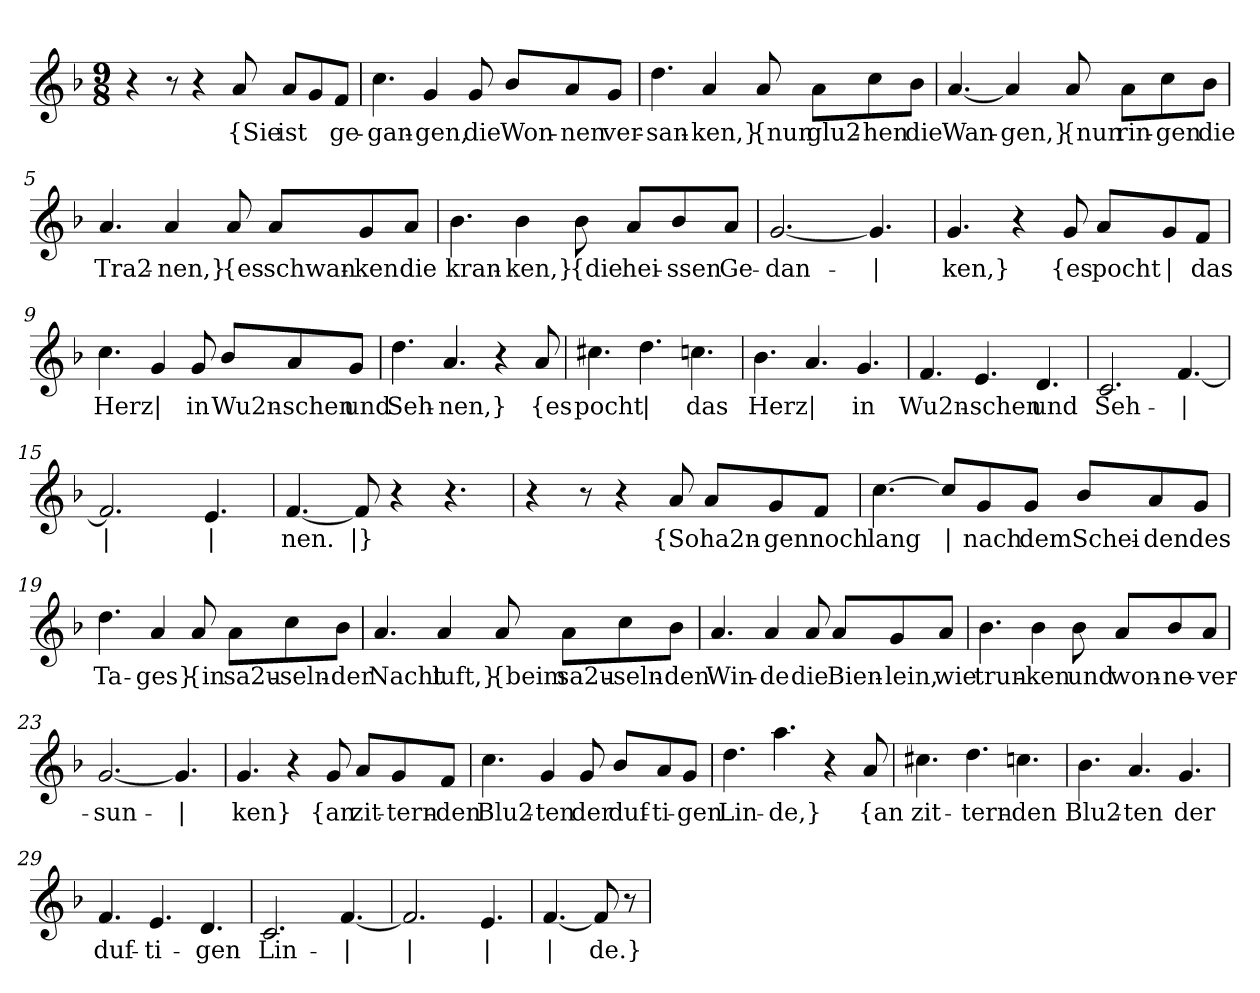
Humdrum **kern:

**kern	**text
*part1	*part1
*staff1	*staff1
*clefG2	*
*k[b-]	*
*M9/8	*
=1	=1
4r	.
8r	.
4r	.
!	!LO:LY:b
8a/	{Sie
!	!LO:LY:b
8a/L	ist
8g/	.
!	!LO:LY:b
8f/J	ge-
=2	=2
!	!LO:LY:b
4.cc\	-gan-
!	!LO:LY:b
4g/	-gen,
!	!LO:LY:b
8g/	die
!	!LO:LY:b
8b-/L	Won-
!	!LO:LY:b
8a/	-nen
!	!LO:LY:b
8g/J	ver-
=3	=3
!	!LO:LY:b
4.dd\	-san-
!	!LO:LY:b
4a/	-ken,}
!	!LO:LY:b
8a/	{nun
!	!LO:LY:b
8a\L	glu2-
!	!LO:LY:b
8cc\	-hen
!	!LO:LY:b
8b-\J	die
!!LO:LB:g=z
=4	=4
!	!LO:LY:b
[4.a/	Wan-
!	!LO:LY:b
4a/]	-gen,}
!	!LO:LY:b
8a/	{nun
!	!LO:LY:b
8a\L	rin-
!	!LO:LY:b
8cc\	-gen
!	!LO:LY:b
8b-\J	die
=5	=5
!	!LO:LY:b
4.a/	Tra2-
!	!LO:LY:b
4a/	-nen,}
!	!LO:LY:b
8a/	{es
!	!LO:LY:b
8a/L	schwan-
!	!LO:LY:b
8g/	-ken
!	!LO:LY:b
8a/J	die
=6	=6
!	!LO:LY:b
4.b-\	kran-
!	!LO:LY:b
4b-\	-ken,}
!	!LO:LY:b
8b-\	{die
!	!LO:LY:b
8a/L	hei-
!	!LO:LY:b
8b-/	-ssen
!	!LO:LY:b
8a/J	Ge-
!!LO:LB:g=z
=7	=7
!	!LO:LY:b
[2.g/	-dan-
!	!LO:LY:b
4.g/]	|
=8	=8
!	!LO:LY:b
4.g/	-ken,}
4r	.
!	!LO:LY:b
8g/	{es
!	!LO:LY:b
8a/L	pocht
!	!LO:LY:b
8g/	|
!	!LO:LY:b
8f/J	das
=9	=9
!	!LO:LY:b
4.cc\	Herz
!	!LO:LY:b
4g/	|
!	!LO:LY:b
8g/	in
!	!LO:LY:b
8b-/L	Wu2n-
!	!LO:LY:b
8a/	-schen
!	!LO:LY:b
8g/J	und
=10	=10
!	!LO:LY:b
4.dd\	Seh-
!	!LO:LY:b
4.a/	-nen,}
4r	.
!	!LO:LY:b
8a/	{es
=11	=11
!	!LO:LY:b
4.cc#X\	pocht
!	!LO:LY:b
4.dd\	|
!	!LO:LY:b
4.ccn\	das
!!LO:LB:g=z
=12	=12
!	!LO:LY:b
4.b-\	Herz
!	!LO:LY:b
4.a/	|
!	!LO:LY:b
4.g/	in
=13	=13
!	!LO:LY:b
4.f/	Wu2n-
!	!LO:LY:b
4.e/	-schen
!	!LO:LY:b
4.d/	und
=14	=14
!	!LO:LY:b
2.c/	Seh-
!	!LO:LY:b
[4.f/	|
=15	=15
!	!LO:LY:b
2.f/]	|
!	!LO:LY:b
4.e/	|
=16	=16
!	!LO:LY:b
[4.f/	-nen.
!	!LO:LY:b
8f/]	|}
4r	.
4.r	.
=17	=17
4r	.
8r	.
4r	.
!	!LO:LY:b
8a/	{So
!	!LO:LY:b
8a/L	ha2n-
!	!LO:LY:b
8g/	-gen
!	!LO:LY:b
8f/J	noch
!!LO:LB:g=z
=18	=18
!	!LO:LY:b
[4.cc\	lang
!	!LO:LY:b
8cc/L]	|
!	!LO:LY:b
8g/	nach
!	!LO:LY:b
8g/J	dem
!	!LO:LY:b
8b-/L	Schei-
!	!LO:LY:b
8a/	-den
!	!LO:LY:b
8g/J	des
=19	=19
!	!LO:LY:b
4.dd\	Ta-
!	!LO:LY:b
4a/	-ges}
!	!LO:LY:b
8a/	{in
!	!LO:LY:b
8a\L	sa2u-
!	!LO:LY:b
8cc\	-seln-
!	!LO:LY:b
8b-\J	-der
=20	=20
!	!LO:LY:b
4.a/	Nacht
!	!LO:LY:b
4a/	luft,}
!	!LO:LY:b
8a/	{beim
!	!LO:LY:b
8a\L	sa2u-
!	!LO:LY:b
8cc\	-seln-
!	!LO:LY:b
8b-\J	-den
!!LO:LB:g=z
=21	=21
!	!LO:LY:b
4.a/	Win-
!	!LO:LY:b
4a/	-de
!	!LO:LY:b
8a/	die
!	!LO:LY:b
8a/L	Bien-
!	!LO:LY:b
8g/	-lein,
!	!LO:LY:b
8a/J	wie
=22	=22
!	!LO:LY:b
4.b-\	trun-
!	!LO:LY:b
4b-\	-ken
!	!LO:LY:b
8b-\	und
!	!LO:LY:b
8a/L	won-
!	!LO:LY:b
8b-/	-ne-
!	!LO:LY:b
8a/J	ver-
=23	=23
!	!LO:LY:b
[2.g/	sun-
!	!LO:LY:b
4.g/]	|
=24	=24
!	!LO:LY:b
4.g/	-ken}
4r	.
!	!LO:LY:b
8g/	{an
!	!LO:LY:b
8a/L	zit-
!	!LO:LY:b
8g/	-tern-
!	!LO:LY:b
8f/J	-den
!!LO:LB:g=z
=25	=25
!	!LO:LY:b
4.cc\	Blu2-
!	!LO:LY:b
4g/	-ten
!	!LO:LY:b
8g/	der
!	!LO:LY:b
8b-/L	duf-
!	!LO:LY:b
8a/	-ti-
!	!LO:LY:b
8g/J	-gen
=26	=26
!	!LO:LY:b
4.dd\	Lin-
!	!LO:LY:b
4.aa\	-de,}
4r	.
!	!LO:LY:b
8a/	{an
=27	=27
!	!LO:LY:b
4.cc#X\	zit-
!	!LO:LY:b
4.dd\	-tern-
!	!LO:LY:b
4.ccn\	-den
=28	=28
!	!LO:LY:b
4.b-\	Blu2-
!	!LO:LY:b
4.a/	-ten
!	!LO:LY:b
4.g/	der
=29	=29
!	!LO:LY:b
4.f/	duf-
!	!LO:LY:b
4.e/	-ti-
!	!LO:LY:b
4.d/	-gen
!!LO:LB:g=z
=30	=30
!	!LO:LY:b
2.c/	Lin-
!	!LO:LY:b
[4.f/	|
=31	=31
!	!LO:LY:b
2.f/]	|
!	!LO:LY:b
4.e/	|
=32	=32
!	!LO:LY:b
[4.f/	|
!	!LO:LY:b
8f/]	-de.}
8r	.
=	=
*-	*-
